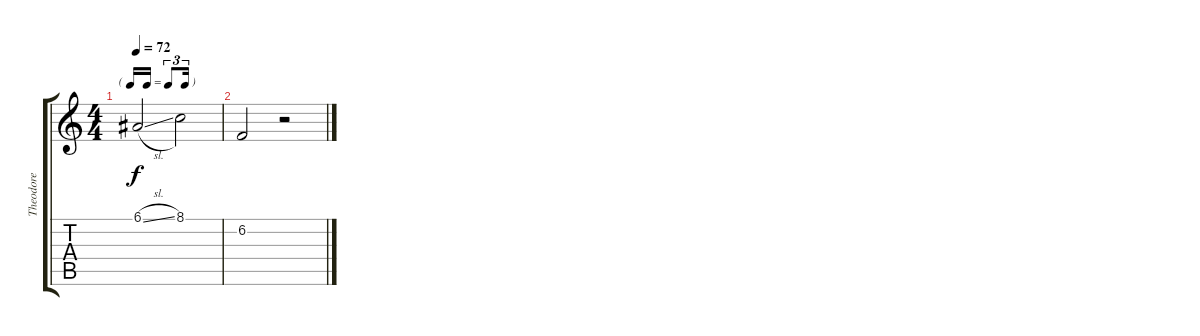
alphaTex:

\track ("Theodore " "Theodore ") {instrument synthvoice}
\staff {score tabs}
\tuning (E4 B3 G3 D3 A2 E2) {hide}
\ts (4 4)
\tf triplet16th
\tempo 72
\clef g2
\ks c
6.1{sl}.2{dy f} 8.1.2 |
6.2.2 r.2
